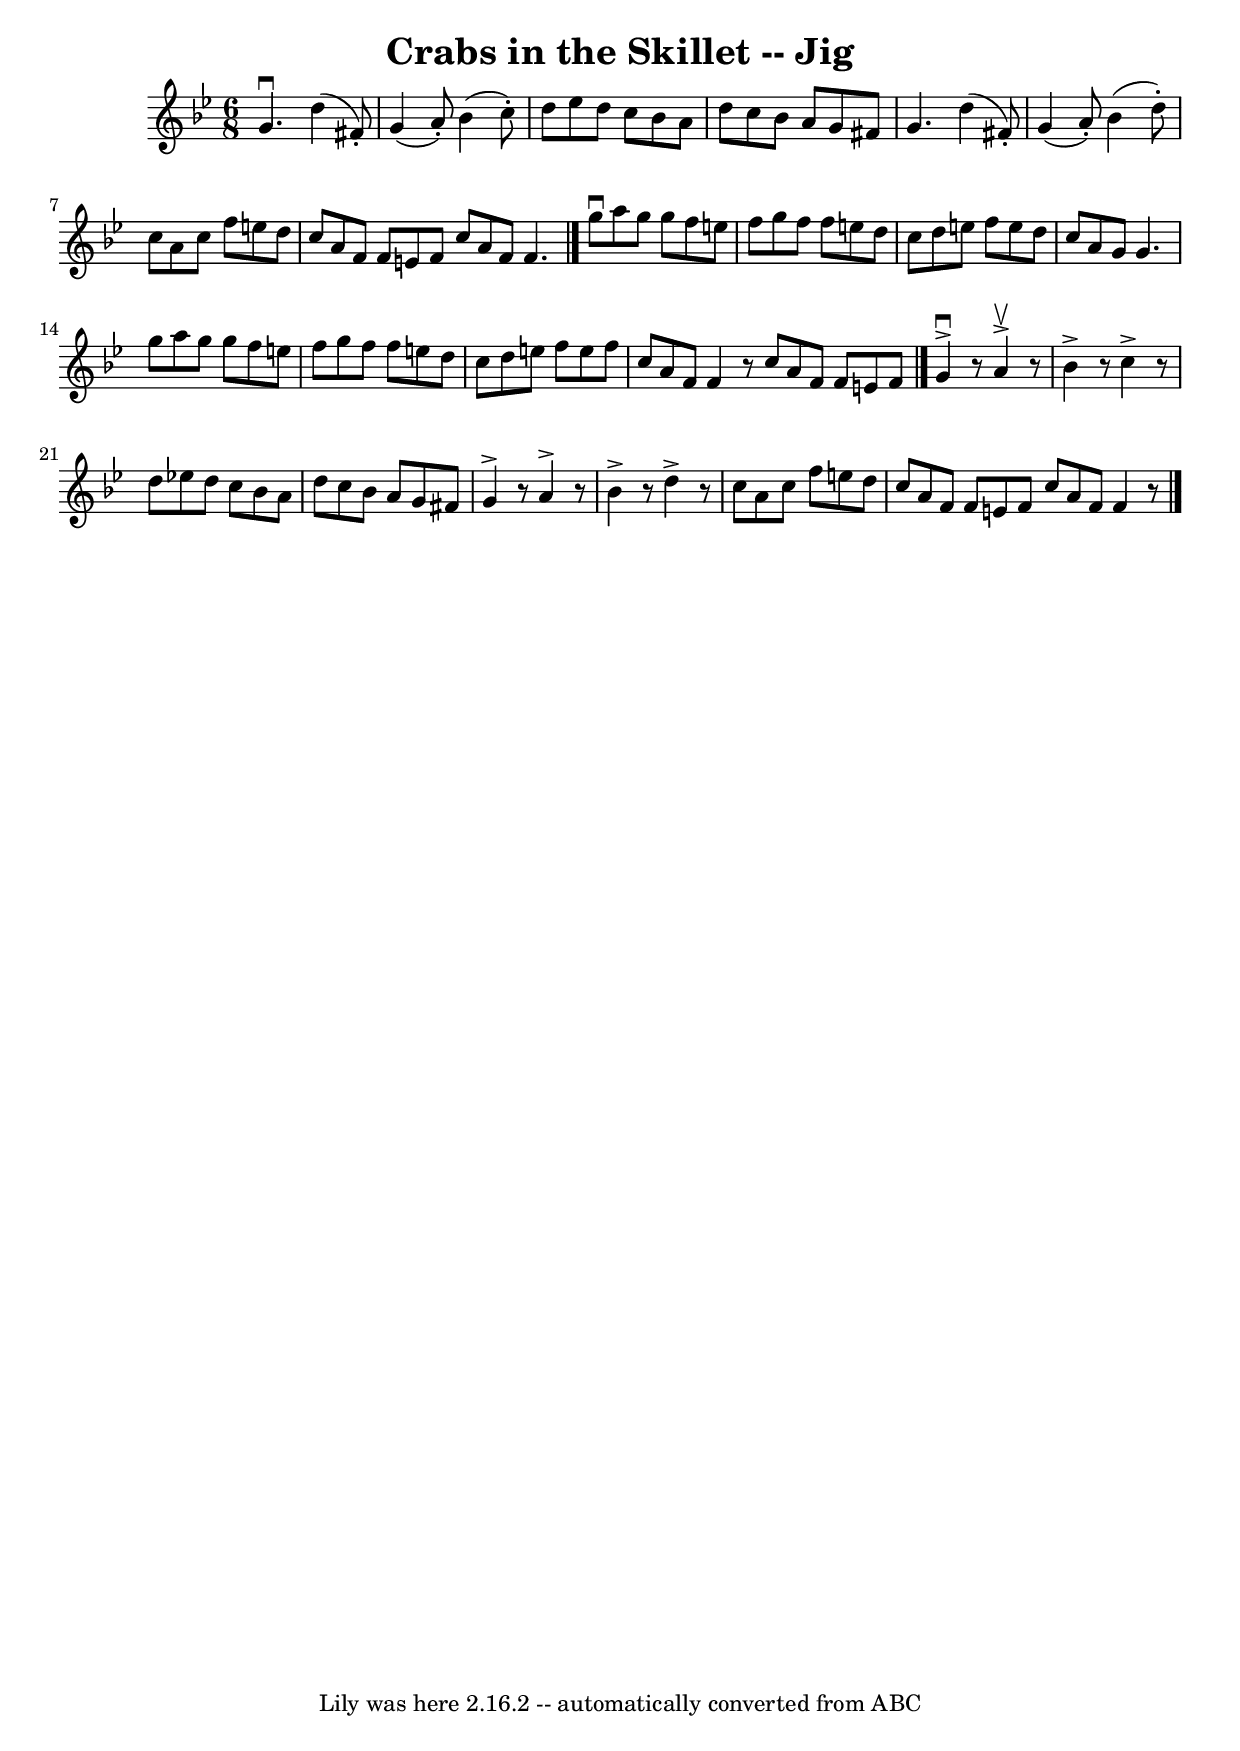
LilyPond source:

\version "2.16.2"
\include "Mammoth.ily"
\header {
  %% book = "Ryan's Mammoth Collection"
  crossRefNumber = "1"
  footnotes = ""
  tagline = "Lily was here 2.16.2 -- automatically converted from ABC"
  title = "Crabs in the Skillet -- Jig"

}
voicedefault =  {


  \time 6/8 
  \key c \dorian
  g'4.^\downbow d''4 (fis'8 -.) |
  g'4 
  (a'8 -.) bes'4 (c''8 -.) |
  d''8 ees''8 d''8 c''8  
  bes'8 a'8  |
  d''8 c''8 bes'8 a'8 g'8 fis'8  
  |
  g'4. d''4 (fis'8 -.) |
  g'4 (a'8 -.) bes'4 
  (d''8 -.) |
  c''8 a'8 c''8 f''8 e''8 d''8  |
  
  c''8 a'8 f'8 f'8 e'8 f'8  \bar ":|" c''8 a'8 f'8    
  f'4.    \bar "|." g''8^\downbow a''8 g''8 g''8 f''8 e''8  
  |
  f''8 g''8 f''8 f''8 e''8 d''8  |
  c''8    
  d''8 e''8 f''8 e''8 d''8  |
  c''8 a'8 g'8 g'4.    
  |
  g''8 a''8 g''8 g''8 f''8 e''8  |
  f''8    
  g''8 f''8 f''8 e''8 d''8  |
  c''8 d''8 e''8 f''8   
  e''8 f''8  |
  c''8 a'8 f'8 f'4    r8 \bar ":|" c''8    
  a'8 f'8 f'8 e'8 f'8  \bar "|." g'4^\downbow^\accent   r8 a'4 
  ^\upbow^\accent   r8   |
  bes'4^\accent   r8 c''4^\accent   r8 
  |
  d''8 ees''!8 d''8 c''8 bes'8 a'8  |
  d''8    
  c''8 bes'8 a'8 g'8 fis'8  |
  g'4^\accent   r8 a'4 
  ^\accent   r8 |
  bes'4^\accent   r8 d''4^\accent   r8 |
  
  c''8 a'8 c''8 f''8 e''8 d''8  |
  c''8 a'8 f'8    
  f'8 e'8 f'8  \bar ":|" c''8 a'8 f'8 f'4    r8   \bar "|."   

}

\score{
  <<

    \context Staff="default"
    {
      \voicedefault 
      
    }

  >>
  \layout {
    
  }
  \midi {
  }

}
